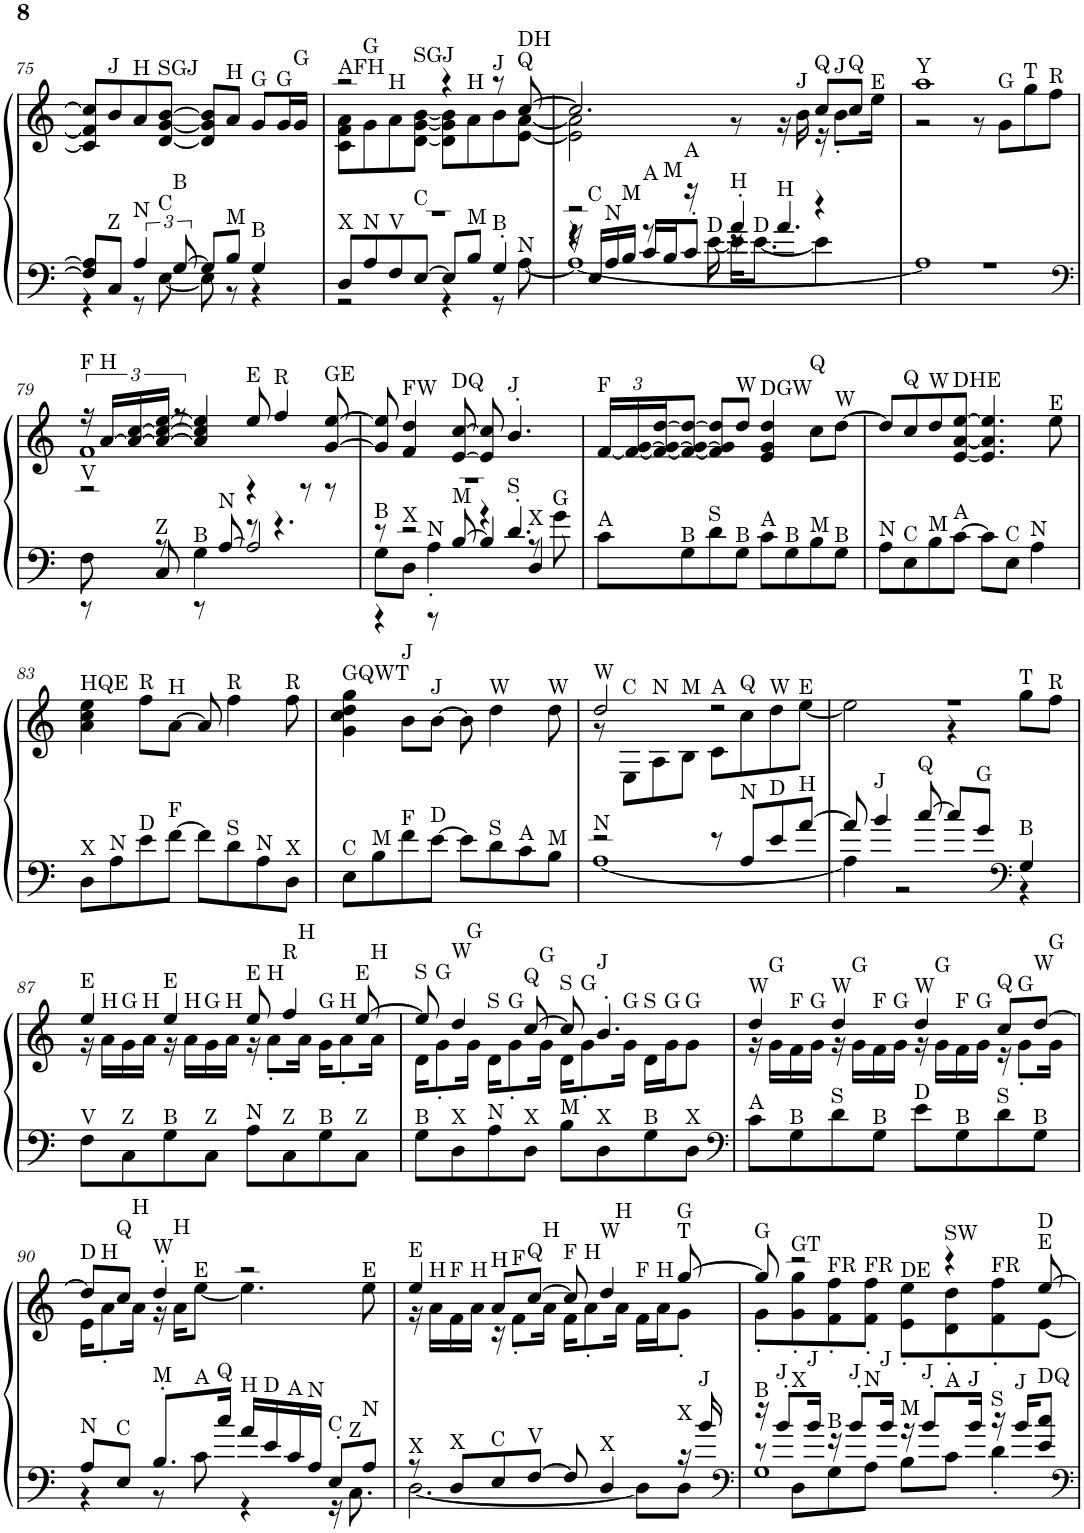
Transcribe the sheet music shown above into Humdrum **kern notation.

**kern	**kern
*part1	*part1
*staff2	*staff1
*I"Piano, Piano	*
*I'Pno.	*
!!LO:PB:g=z
*clefF4	*clefG2
*k[]	*k[]
*M4/4	*M4/4
=75	=75
*^	*
8F/] 8A/]L	4r	8c/] 8f/] 8cc/]L
!	!	!LO:TX:a:t=J
!LO:TX:a:t=Z	!	!
8C/J	.	8b/
!	!	!LO:TX:a:t=H
!LO:TX:a:t=N	!	!
6A/	8r	8a/
!	!	!LO:TX:a:t=SGJ
!	!LO:TX:a:t=C	!
.	[8E\	[8d/ [8g/ [8b/J
!LO:TX:a:t=B	!	!
[12G/	.	.
8G/L]	8E\]	8d/] 8g/] 8b/]L
!	!	!LO:TX:a:t=H
!LO:TX:a:t=M	!	!
8B/J	8r	8a/J
!	!	!LO:TX:a:t=G
!LO:TX:a:t=B	!	!
4G/	4r	8g/L
!	!	!LO:TX:a:t=G
.	.	16g/L
!	!	!LO:TX:a:t=G
.	.	16g/JJ
=76	=76	=76
*	*^	*^
!	!	!	!LO:TX:a:t=AFH	!
!LO:TX:a:t=X	!	!	!	!
1r	8D/L	2r	2r	8c\ 8f\ 8a\L
!	!	!	!	!LO:TX:a:t=G
!	!LO:TX:a:t=N	!	!	!
.	8A/	.	.	8g\
!	!	!	!	!LO:TX:a:t=H
!	!LO:TX:a:t=V	!	!	!
.	8F/	.	.	8a\
!	!	!	!	!LO:TX:a:t=SGJ
!	!LO:TX:a:t=C	!	!	!
.	[8E/J	.	.	[8d\ [8g\ [8b\J
.	8E/L]	4r	4r	8d\] 8g\] 8b\]L
!	!	!	!	!LO:TX:a:t=H
!	!LO:TX:a:t=M	!	!	!
.	8B/J	.	.	8a\
!	!	!	!LO:TX:a:t=J	!
!	!LO:TX:a:t=B	!	!	!
.	4G'/	8r	8r	8b\
!	!	!	!LO:TX:a:t=Q	!
!	!	!	!LO:TX:a:t=DH	!
!	!	!LO:TX:a:t=N	!	!
.	.	[8A\	[8cc/	[8e\ [8a\J
=77	=77	=77	=77	=77
*	*	*^	*	*
2r	4r	16r	1A_	2.cc/]	2e\] 2a\]
!	!	!LO:TX:a:t=C	!	!	!
.	.	16E/LL	.	.	.
!	!	!LO:TX:a:t=N	!	!	!
.	.	16A/	.	.	.
!	!	!LO:TX:a:t=M	!	!	!
.	.	16B/JJ	.	.	.
!	!LO:TX:a:t=A	!	!	!	!
.	8r	16c/LL	.	.	.
!	!	!LO:TX:a:t=M	!	!	!
.	.	16B/J	.	.	.
!	!LO:TX:a:t=A	!	!	!	!
.	16r	8c'/J	.	.	.
!	!LO:TX:a:t=D	!	!	!	!
.	[16e\	.	.	.	.
!LO:TX:a:t=H	!	!	!	!	!
4a'/	16e\KL]	8r	.	.	8r
!	!LO:TX:a:t=D	!	!	!	!
.	[8.e\J	.	.	.	.
!	!	!LO:TX:a:t=H	!	!	!
.	.	4.a/	.	.	16r
!	!	!	!	!	!LO:TX:a:t=J
.	.	.	.	.	16b\
!	!	!	!	!LO:TX:a:t=Q	!
4r	4e\]	.	.	8cc/L	16r
!	!	!	!	!	!LO:TX:a:t=J
.	.	.	.	.	8b'\L
!	!	!	!	!LO:TX:a:t=Q	!
.	.	.	.	8cc/J	.
!	!	!	!	!	!LO:TX:a:t=E
.	.	.	.	.	16ee\Jk
*	*v	*v	*v	*	*
=78	=78	=78	=78
!	!	!LO:TX:a:t=Y	!
1r	1A]	1aa	2r
.	.	.	8r
!	!	!	!LO:TX:a:t=G
.	.	.	8g\L
!	!	!	!LO:TX:a:t=T
.	.	.	8gg\
!	!	!	!LO:TX:a:t=R
.	.	.	8ff\J
*v	*v	*	*
!!LO:LB:g=z	!!
=79	=79	=79
*clefF4	*	*
*^	*	*
*	*^	*	*
!	!	!	!LO:TX:a:t=F	!
!LO:TX:a:t=V	!	!	!	!
2r	8F\	8r	24r	1f
!	!	!	!LO:TX:a:t=H	!
.	.	.	[24a/LL	.
.	.	.	24a/_ [24cc/	.
!	!LO:TX:a:t=Z	!	!	!
.	8r	8C/	24a/_ 24cc/_ [24ee/JJ	.
.	.	.	12r	.
!	!LO:TX:a:t=B	!	!	!
.	4G\	8r	4a/] 4cc/] 4ee/]	.
!	!	!LO:TX:a:t=N	!	!
.	.	[8A/	.	.
!	!	!	!LO:TX:a:t=E	!
4r	8r	2A/]	8ee/	.
!	!	!	!LO:TX:a:t=R	!
.	4.r	.	4ff/	.
8r	.	.	.	.
!	!	!	!LO:TX:a:t=GE	!
8r	.	.	[8g/ [8ee/	.
=80	=80	=80	=80	=80
!LO:TX:a:t=B	!	!	!	!
8r	8G\L	4r	8g/] 8ee/]	1r
!	!	!	!LO:TX:a:t=FW	!
!LO:TX:a:t=X	!	!	!	!
2r	8D\J	.	4f/ 4dd/	.
!	!LO:TX:a:t=N	!	!	!
.	4A'\	8r	.	.
!	!	!	!LO:TX:a:t=DQ	!
!	!	!LO:TX:a:t=M	!	!
.	.	[8B/	[8e/ [8cc/	.
.	4r	4B/]	8e/] 8cc/]	.
!	!	!	!LO:TX:a:t=J	!
!LO:TX:a:t=S	!	!	!	!
4.d'/	.	.	4.b'/	.
!	!LO:TX:a:t=X	!	!	!
.	8r	4D/	.	.
!	!LO:TX:a:t=G	!	!	!
.	8g\	.	.	.
*v	*v	*v	*	*
*	*v	*v
=81	=81
*	*Xbrackettup
*^	*
!	!	!LO:TX:a:t=F
!LO:TX:a:t=A	!	!
*v	*v	*
8c\L	[24f/LL
.	24f/_ [24g/
.	24f/_ 24g/_ [24dd/J
!LO:TX:a:t=B	!
8G\	8f/_ 8g/_ 8dd/_J
!LO:TX:a:t=S	!
8d\	8f/] 8g/] 8dd/]L
!	!LO:TX:a:t=W
!LO:TX:a:t=B	!
8G\J	8dd/J
!	!LO:TX:a:t=DGW
!LO:TX:a:t=A	!
8c\L	4e/ 4g/ 4dd/
!LO:TX:a:t=B	!
8G\	.
!	!LO:TX:a:t=Q
!LO:TX:a:t=M	!
8B\	8cc\L
!	!LO:TX:a:t=W
!LO:TX:a:t=B	!
8G\J	[8dd\J
=82	=82
!LO:TX:a:t=N	!
8A\L	8dd/L]
!	!LO:TX:a:t=Q
!LO:TX:a:t=C	!
8E\	8cc/
!	!LO:TX:a:t=W
!LO:TX:a:t=M	!
8B\	8dd/
!	!LO:TX:a:t=DHE
!LO:TX:a:t=A	!
[8c\J	[8e/ [8a/ [8ee/J
8c\L]	4.e/] 4.a/] 4.ee/]
!LO:TX:a:t=C	!
8E\J	.
!LO:TX:a:t=N	!
4A\	.
!	!LO:TX:a:t=E
.	8ee\
!!LO:LB:g=z
=83	=83
!	!LO:TX:a:t=HQE
!LO:TX:a:t=X	!
8D\L	4a\ 4cc\ 4ee\
!LO:TX:a:t=N	!
8A\	.
!	!LO:TX:a:t=R
!LO:TX:a:t=D	!
8e\	8ff\L
!	!LO:TX:a:t=H
!LO:TX:a:t=F	!
[8f\J	[8a\J
8f\L]	8a/]
!	!LO:TX:a:t=R
!LO:TX:a:t=S	!
8d\	4ff\
!LO:TX:a:t=N	!
8A\	.
!	!LO:TX:a:t=R
!LO:TX:a:t=X	!
8D\J	8ff\
=84	=84
!	!LO:TX:a:t=GQWT
!LO:TX:a:t=C	!
8E\L	4g\ 4cc\ 4dd\ 4gg\
!LO:TX:a:t=M	!
8B\	.
!	!LO:TX:a:t=J
!LO:TX:a:t=F	!
8f\	8b\L
!	!LO:TX:a:t=J
!LO:TX:a:t=D	!
[8e\J	[8b\J
8e\L]	8b\]
!	!LO:TX:a:t=W
!LO:TX:a:t=S	!
8d\	4dd\
!LO:TX:a:t=A	!
8c\	.
!	!LO:TX:a:t=W
!LO:TX:a:t=M	!
8B\J	8dd\
=85	=85
*^	*^
!	!	!LO:TX:a:t=W	!
!LO:TX:a:t=N	!	!	!
2r	[1A	2dd/	8r
!	!	!	!LO:TX:a:t=C
.	.	.	8E\L
!	!	!	!LO:TX:a:t=N
.	.	.	8A\
!	!	!	!LO:TX:a:t=M
.	.	.	8B\J
!	!	!LO:TX:a:t=A	!
8r	.	2r	8c\L
!	!	!	!LO:TX:a:t=Q
!LO:TX:a:t=N	!	!	!
8A/L	.	.	8cc\
!	!	!	!LO:TX:a:t=W
!LO:TX:a:t=D	!	!	!
8e/	.	.	8dd\
!	!	!	!LO:TX:a:t=E
!LO:TX:a:t=H	!	!	!
[8a/J	.	.	[8ee\J
=86	=86	=86	=86
8a/]	4A\]	1r	2ee\]
!LO:TX:a:t=J	!	!	!
4b/	.	.	.
.	2r	.	.
!LO:TX:a:t=Q	!	!	!
[8cc/	.	.	.
8cc/L]	.	.	4r
!LO:TX:a:t=G	!	!	!
8g/J	.	.	.
*clefF4	*	*	*
!	!	!	!LO:TX:a:t=T
!LO:TX:a:t=B	!	!	!
4G/	4r	.	8gg\L
!	!	!	!LO:TX:a:t=R
.	.	.	8ff\J
*v	*v	*	*
!!LO:LB:g=z	!!
=87	=87	=87
!	!LO:TX:a:t=E	!
!LO:TX:a:t=V	!	!
8F\L	4ee/	16r
!	!	!LO:TX:a:t=H
.	.	16a\LL
!	!	!LO:TX:a:t=G
!LO:TX:a:t=Z	!	!
8C\	.	16g\
!	!	!LO:TX:a:t=H
.	.	16a\JJ
!	!LO:TX:a:t=E	!
!LO:TX:a:t=B	!	!
8G\	4ee/	16r
!	!	!LO:TX:a:t=H
.	.	16a\LL
!	!	!LO:TX:a:t=G
!LO:TX:a:t=Z	!	!
8C\J	.	16g\
!	!	!LO:TX:a:t=H
.	.	16a\JJ
!	!LO:TX:a:t=E	!
!LO:TX:a:t=N	!	!
8A\L	8ee/	16r
!	!	!LO:TX:a:t=H
.	.	8a'\L
!	!LO:TX:a:t=R	!
!LO:TX:a:t=Z	!	!
8C\	4ff/	.
!	!	!LO:TX:a:t=H
.	.	16a\Jk
!	!	!LO:TX:a:t=G
!LO:TX:a:t=B	!	!
8G\	.	16g\KL
!	!	!LO:TX:a:t=H
.	.	8a'\
!	!LO:TX:a:t=E	!
!LO:TX:a:t=Z	!	!
8C\J	[8ee/	.
!	!	!LO:TX:a:t=H
.	.	16a\Jk
=88	=88	=88
!	!LO:TX:a:t=S	!
!LO:TX:a:t=B	!	!
8G\L	8ee/]	16d\KL
!	!	!LO:TX:a:t=G
.	.	8g'\
!	!LO:TX:a:t=W	!
!LO:TX:a:t=X	!	!
8D\	4dd/	.
!	!	!LO:TX:a:t=G
.	.	16g\Jk
!	!	!LO:TX:a:t=S
!LO:TX:a:t=N	!	!
8A\	.	16d\KL
!	!	!LO:TX:a:t=G
.	.	8g'\
!	!LO:TX:a:t=Q	!
!LO:TX:a:t=X	!	!
8D\J	[8cc/	.
!	!	!LO:TX:a:t=G
.	.	16g\Jk
!	!LO:TX:a:t=S	!
!LO:TX:a:t=M	!	!
8B\L	8cc/]	16d\KL
!	!	!LO:TX:a:t=G
.	.	8g'\
!	!LO:TX:a:t=J	!
!LO:TX:a:t=X	!	!
8D\	4.b'/	.
!	!	!LO:TX:a:t=G
.	.	16g\Jk
!	!	!LO:TX:a:t=S
!LO:TX:a:t=B	!	!
8G\	.	16d\LL
!	!	!LO:TX:a:t=G
.	.	16g\J
!	!	!LO:TX:a:t=G
!LO:TX:a:t=X	!	!
8D\J	.	8g\J
=89	=89	=89
*clefF4	*	*
!	!LO:TX:a:t=W	!
!LO:TX:a:t=A	!	!
8c\L	4dd/	16r
!	!	!LO:TX:a:t=G
.	.	16g\LL
!	!	!LO:TX:a:t=F
!LO:TX:a:t=B	!	!
8G\	.	16f\
!	!	!LO:TX:a:t=G
.	.	16g\JJ
!	!LO:TX:a:t=W	!
!LO:TX:a:t=S	!	!
8d\	4dd/	16r
!	!	!LO:TX:a:t=G
.	.	16g\LL
!	!	!LO:TX:a:t=F
!LO:TX:a:t=B	!	!
8G\J	.	16f\
!	!	!LO:TX:a:t=G
.	.	16g\JJ
!	!LO:TX:a:t=W	!
!LO:TX:a:t=D	!	!
8e\L	4dd/	16r
!	!	!LO:TX:a:t=G
.	.	16g\LL
!	!	!LO:TX:a:t=F
!LO:TX:a:t=B	!	!
8G\	.	16f\
!	!	!LO:TX:a:t=G
.	.	16g\JJ
!	!LO:TX:a:t=Q	!
!LO:TX:a:t=S	!	!
8d\	8cc/L	16r
!	!	!LO:TX:a:t=G
.	.	8g'\L
!	!LO:TX:a:t=W	!
!LO:TX:a:t=B	!	!
8G\J	[8dd/J	.
!	!	!LO:TX:a:t=G
.	.	16g\Jk
!!LO:LB:g=z	!!
=90	=90	=90
*^	*	*
!	!	!LO:TX:a:t=D	!
!LO:TX:a:t=N	!	!	!
8A/L	4r	8dd/L]	16e\KL
!	!	!	!LO:TX:a:t=H
.	.	.	8a'\
!	!	!LO:TX:a:t=Q	!
!LO:TX:a:t=C	!	!	!
8E/J	.	8cc/J	.
!	!	!	!LO:TX:a:t=H
.	.	.	16a\Jk
!	!	!LO:TX:a:t=W	!
!LO:TX:a:t=M	!	!	!
8.B'/L	8r	4dd'/	16r
!	!	!	!LO:TX:a:t=H
.	.	.	16a\KL
!	!	!	!LO:TX:a:t=E
!	!LO:TX:a:t=A	!	!
.	8c\	.	[8ee\J
!LO:TX:a:t=Q	!	!	!
16cc/Jk	.	.	.
!LO:TX:a:t=H	!	!	!
16a/LL	4r	2r	4.ee\]
!LO:TX:a:t=D	!	!	!
16e/	.	.	.
!LO:TX:a:t=A	!	!	!
16c/	.	.	.
!LO:TX:a:t=N	!	!	!
16A/JJ	.	.	.
!LO:TX:a:t=C	!	!	!
8E'/L	16r	.	.
!	!LO:TX:a:t=Z	!	!
.	8.C\	.	.
!	!	!	!LO:TX:a:t=E
!LO:TX:a:t=N	!	!	!
8A/J	.	.	8ee\
=91	=91	=91	=91
!	!	!LO:TX:a:t=E	!
!LO:TX:a:t=X	!	!	!
8r	[2.D\	4ee/	16r
!	!	!	!LO:TX:a:t=H
.	.	.	16a\LL
!	!	!	!LO:TX:a:t=F
!LO:TX:a:t=X	!	!	!
8D/L	.	.	16f\
!	!	!	!LO:TX:a:t=H
.	.	.	16a\JJ
!	!	!LO:TX:a:t=H	!
!LO:TX:a:t=C	!	!	!
8E/	.	8a/L	16r
!	!	!	!LO:TX:a:t=F
.	.	.	8f'\L
!	!	!LO:TX:a:t=Q	!
!LO:TX:a:t=V	!	!	!
[8F/J	.	[8cc/J	.
!	!	!	!LO:TX:a:t=H
.	.	.	16a\Jk
!	!	!LO:TX:a:t=F	!
8F/]	.	8cc/]	16f\KL
!	!	!	!LO:TX:a:t=H
.	.	.	8a'\
!	!	!LO:TX:a:t=W	!
!LO:TX:a:t=X	!	!	!
4D/	.	4dd/	.
!	!	!	!LO:TX:a:t=H
.	.	.	16a\Jk
!	!	!	!LO:TX:a:t=F
.	8D\L]	.	16f\LL
!	!	!	!LO:TX:a:t=H
.	.	.	16a\J
!	!	!LO:TX:a:t=T	!
!	!	!LO:TX:a:t=G	!
!LO:TX:a:t=X	!	!	!
16r	8D\J	[8gg/	8g'\J
!LO:TX:a:t=J	!	!	!
16b/	.	.	.
*v	*v	*	*
=92	=92	=92
*clefF4	*	*
*^	*	*
*	*^	*	*
!	!	!	!LO:TX:a:t=G	!
!LO:TX:a:t=B	!	!	!	!
16r	8r	1G	8gg/]	8g'\L
!LO:TX:a:t=J	!	!	!	!
8b'/L	.	.	.	.
!	!	!	!LO:TX:a:t=GT	!
!	!LO:TX:a:t=X	!	!	!
.	8D\L	.	2r	8g\' 8gg\'
!LO:TX:a:t=J	!	!	!	!
16b/Jk	.	.	.	.
!	!	!	!	!LO:TX:a:t=FR
!LO:TX:a:t=B	!	!	!	!
16r	8G\	.	.	8f\' 8ff\'
!LO:TX:a:t=J	!	!	!	!
8b'/L	.	.	.	.
!	!	!	!	!LO:TX:a:t=FR
!	!LO:TX:a:t=N	!	!	!
.	8A\J	.	.	8f\' 8ff\'J
!LO:TX:a:t=J	!	!	!	!
16b/Jk	.	.	.	.
!	!	!	!	!LO:TX:a:t=DE
!LO:TX:a:t=M	!	!	!	!
16r	8B\L	.	.	8e\' 8ee\'L
!LO:TX:a:t=J	!	!	!	!
8b'/L	.	.	.	.
!	!	!	!LO:TX:a:t=SW	!
!	!LO:TX:a:t=A	!	!	!
.	8c\J	.	4r	8d\' 8dd\'
!LO:TX:a:t=J	!	!	!	!
16b/Jk	.	.	.	.
!	!	!	!	!LO:TX:a:t=FR
!LO:TX:a:t=S	!	!	!	!
16r	4d'\	.	.	8f\' 8ff\'
!LO:TX:a:t=J	!	!	!	!
16b/KL	.	.	.	.
!	!	!	!LO:TX:a:t=E	!
!	!	!	!LO:TX:a:t=D	!
!LO:TX:a:t=DQ	!	!	!	!
8e/ 8cc/J	.	.	[8ee/	[8e\J
*v	*v	*v	*	*
*	*v	*v
=	=
*-	*-
